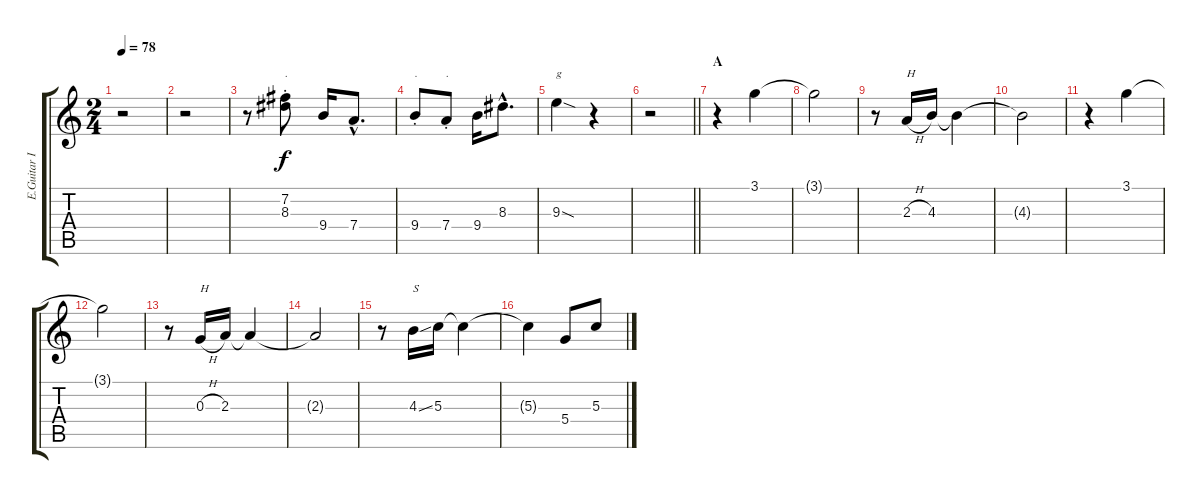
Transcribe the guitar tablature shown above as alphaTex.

\track ("E.Guitar I" "E.Guitar I") {instrument overdrivenguitar}
\staff {score tabs}
\tuning (E4 B3 G3 D3 A2 E2) {hide}
\ts (2 4)
\tempo 78
\clef g2
\ks c
r.2{dy f instrument overdrivenguitar} |
r.2 |
r.8 (7.2{st} 8.3{st}).8{txt "."} 9.4.16 7.4{hac}.8{d} |
9.4{st}.8{txt "."} 7.4{st}.8{txt "."} 9.4.16 8.3{hac}.8{d} |
9.3{sod}.4{txt "g"} r.4 |
\barLineRight lightlight
r.2 |
\section ("" "A")
r.4 3.1.4 |
3.1{t}.2 |
r.8 2.3{h}.16{txt "H"} 4.3.16 4.3{t}.4 |
4.3{t}.2 |
r.4 3.1.4 |
3.1{t}.2 |
r.8 0.3{h}.16{txt "H"} 2.3.16 2.3{t}.4 |
2.3{t}.2 |
r.8 4.3{ss}.16{txt "S"} 5.3.16 5.3{t}.4 |
5.3{t}.4 5.4.8 5.3.8
